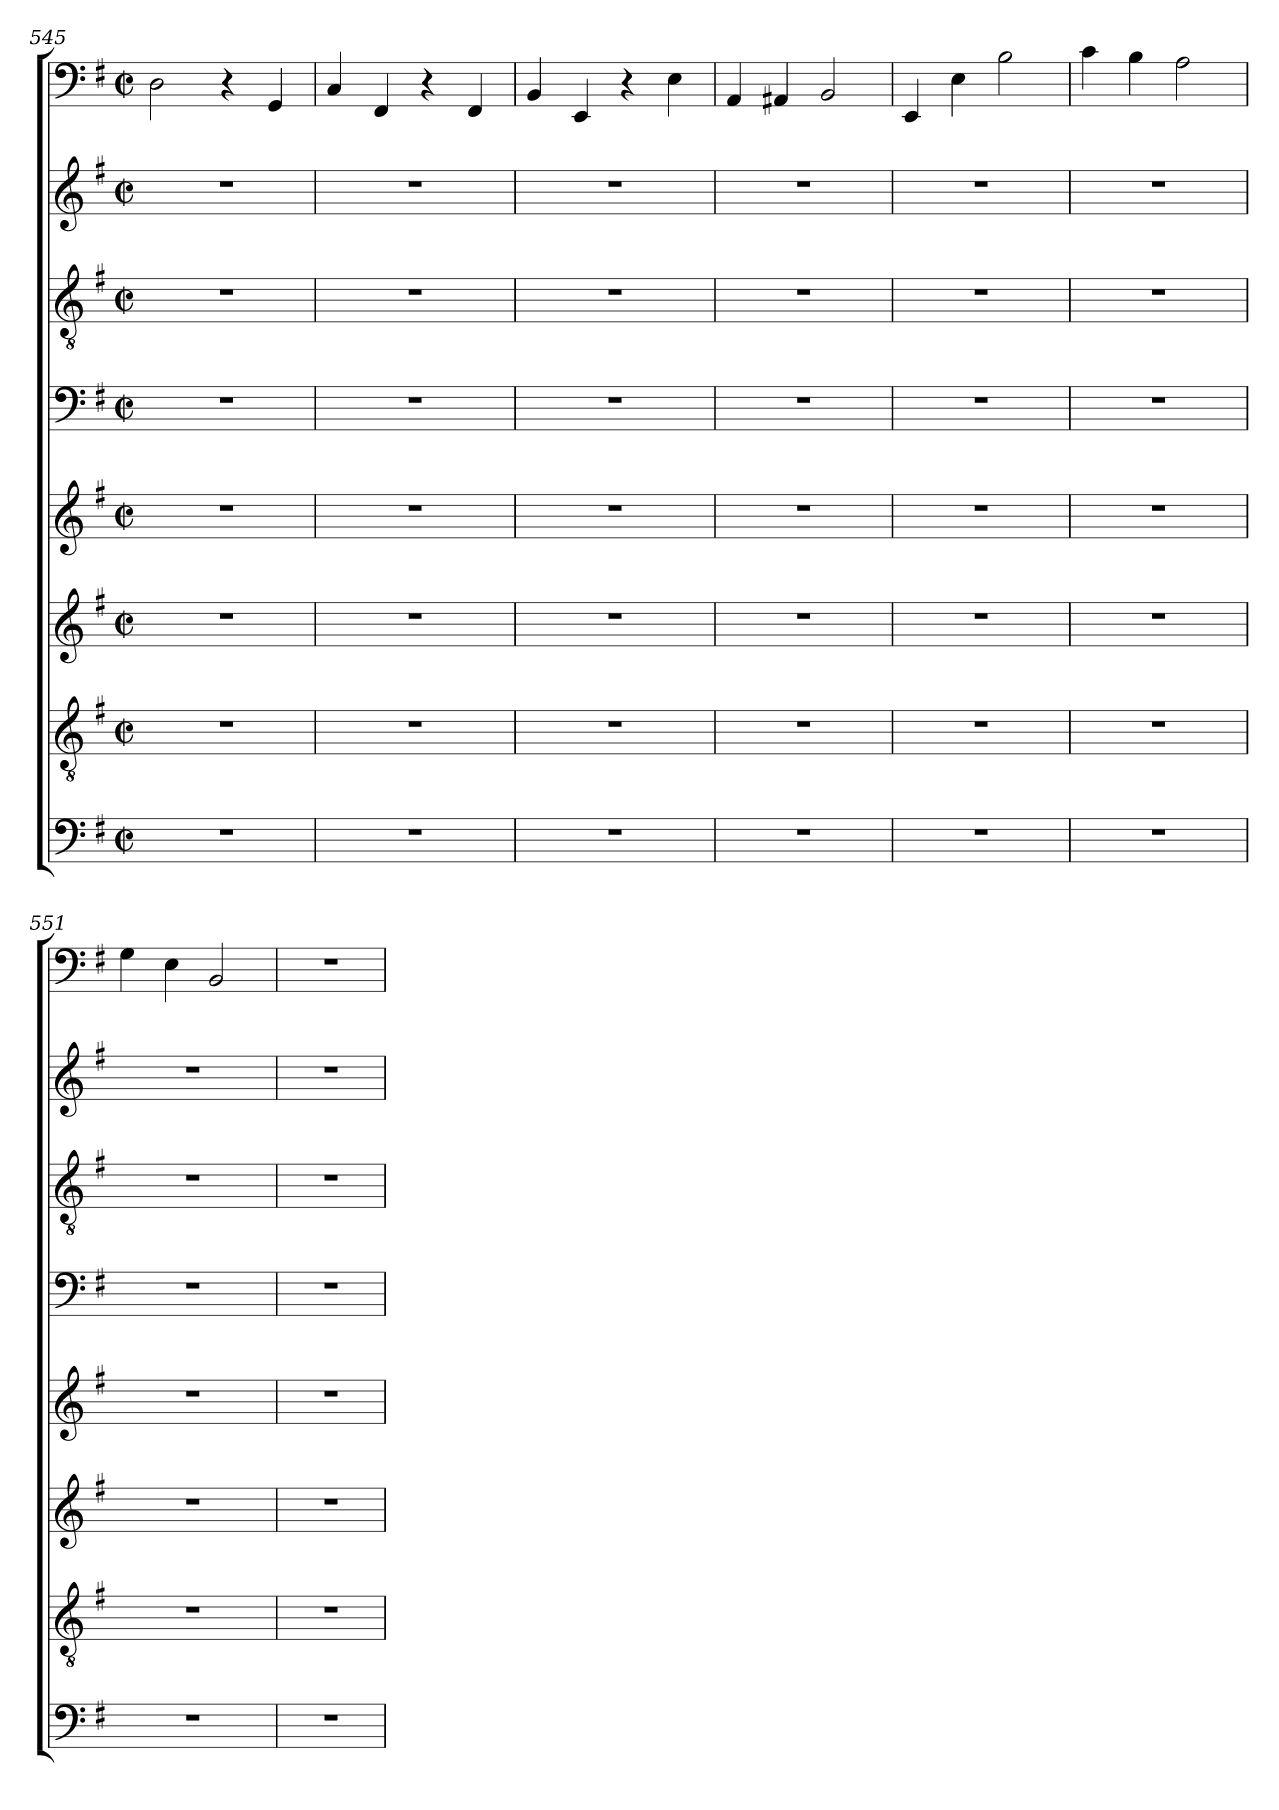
**kern	**kern	**kern	**kern	**kern	**kern	**kern	**kern
*part8	*part7	*part6	*part5	*part4	*part3	*part2	*part1
*staff8	*staff7	*staff6	*staff5	*staff4	*staff3	*staff2	*staff1
!!LO:LB:g=z
*clefF4	*clefGv2	*clefG2	*clefG2	*clefF4	*clefGv2	*clefG2	*clefF4
*k[f#]	*k[f#]	*k[f#]	*k[f#]	*k[f#]	*k[f#]	*k[f#]	*k[f#]
*G:	*G:	*G:	*G:	*G:	*G:	*G:	*G:
*M2/2	*M2/2	*M2/2	*M2/2	*M2/2	*M2/2	*M2/2	*M2/2
*met(c|)	*met(c|)	*met(c|)	*met(c|)	*met(c|)	*met(c|)	*met(c|)	*met(c|)
=545	=545	=545	=545	=545	=545	=545	=545
1r	1r	1r	1r	1r	1r	1r	2D\
.	.	.	.	.	.	.	4r
.	.	.	.	.	.	.	4GG/
=546	=546	=546	=546	=546	=546	=546	=546
1r	1r	1r	1r	1r	1r	1r	4C/
.	.	.	.	.	.	.	4FF#/
.	.	.	.	.	.	.	4r
.	.	.	.	.	.	.	4FF#/
=547	=547	=547	=547	=547	=547	=547	=547
1r	1r	1r	1r	1r	1r	1r	4BB/
.	.	.	.	.	.	.	4EE/
.	.	.	.	.	.	.	4r
.	.	.	.	.	.	.	4E\
=548	=548	=548	=548	=548	=548	=548	=548
1r	1r	1r	1r	1r	1r	1r	4AA/
.	.	.	.	.	.	.	4AA#X/
.	.	.	.	.	.	.	2BB/
=549	=549	=549	=549	=549	=549	=549	=549
1r	1r	1r	1r	1r	1r	1r	4EE/
.	.	.	.	.	.	.	4E\
.	.	.	.	.	.	.	2B\
=550	=550	=550	=550	=550	=550	=550	=550
1r	1r	1r	1r	1r	1r	1r	4c\
.	.	.	.	.	.	.	4B\
.	.	.	.	.	.	.	2A\
=551	=551	=551	=551	=551	=551	=551	=551
1r	1r	1r	1r	1r	1r	1r	4G\
.	.	.	.	.	.	.	4E\
.	.	.	.	.	.	.	2BB/
!!LO:LB:g=z
=552	=552	=552	=552	=552	=552	=552	=552
1r	1r	1r	1r	1r	1r	1r	1r
=	=	=	=	=	=	=	=
*-	*-	*-	*-	*-	*-	*-	*-
